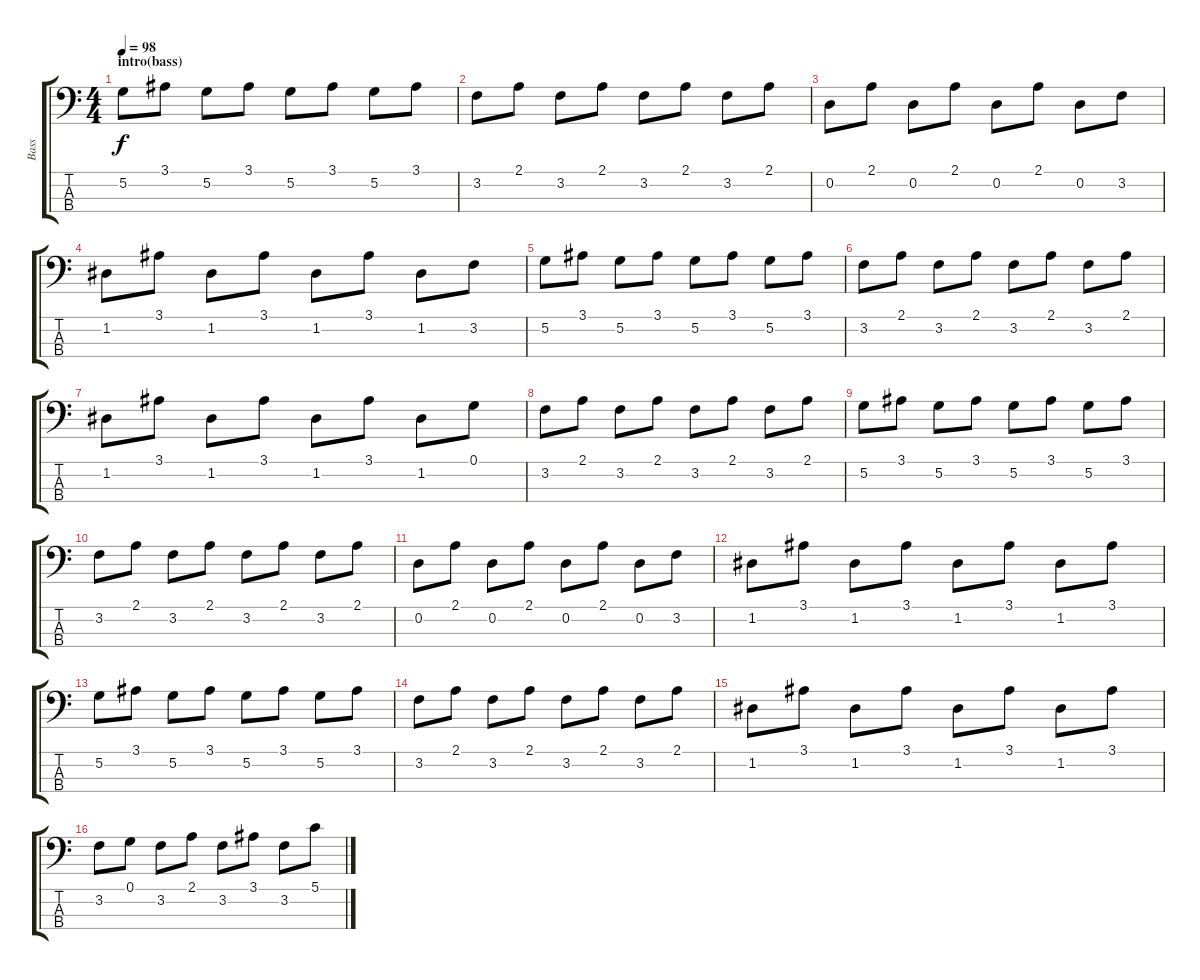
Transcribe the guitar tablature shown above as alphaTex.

\track ("Bass " "Bass ") {instrument electricbassfinger}
\staff {score tabs}
\tuning (G2 D2 A1 E1) {hide}
\ts (4 4)
\section ("" "intro(bass)")
\tempo 98
\clef f4
\ks c
5.2.8{dy f instrument electricbassfinger} 3.1.8 5.2.8 3.1.8 5.2.8 3.1.8 5.2.8 3.1.8 |
3.2.8 2.1.8 3.2.8 2.1.8 3.2.8 2.1.8 3.2.8 2.1.8 |
0.2.8 2.1.8 0.2.8 2.1.8 0.2.8 2.1.8 0.2.8 3.2.8 |
1.2.8 3.1.8 1.2.8 3.1.8 1.2.8 3.1.8 1.2.8 3.2.8 |
5.2.8 3.1.8 5.2.8 3.1.8 5.2.8 3.1.8 5.2.8 3.1.8 |
3.2.8 2.1.8 3.2.8 2.1.8 3.2.8 2.1.8 3.2.8 2.1.8 |
1.2.8 3.1.8 1.2.8 3.1.8 1.2.8 3.1.8 1.2.8 0.1.8 |
3.2.8 2.1.8 3.2.8 2.1.8 3.2.8 2.1.8 3.2.8 2.1.8 |
5.2.8 3.1.8 5.2.8 3.1.8 5.2.8 3.1.8 5.2.8 3.1.8 |
3.2.8 2.1.8 3.2.8 2.1.8 3.2.8 2.1.8 3.2.8 2.1.8 |
0.2.8 2.1.8 0.2.8 2.1.8 0.2.8 2.1.8 0.2.8 3.2.8 |
1.2.8 3.1.8 1.2.8 3.1.8 1.2.8 3.1.8 1.2.8 3.1.8 |
5.2.8 3.1.8 5.2.8 3.1.8 5.2.8 3.1.8 5.2.8 3.1.8 |
3.2.8 2.1.8 3.2.8 2.1.8 3.2.8 2.1.8 3.2.8 2.1.8 |
1.2.8 3.1.8 1.2.8 3.1.8 1.2.8 3.1.8 1.2.8 3.1.8 |
3.2.8 0.1.8 3.2.8 2.1.8 3.2.8 3.1.8 3.2.8 5.1.8
